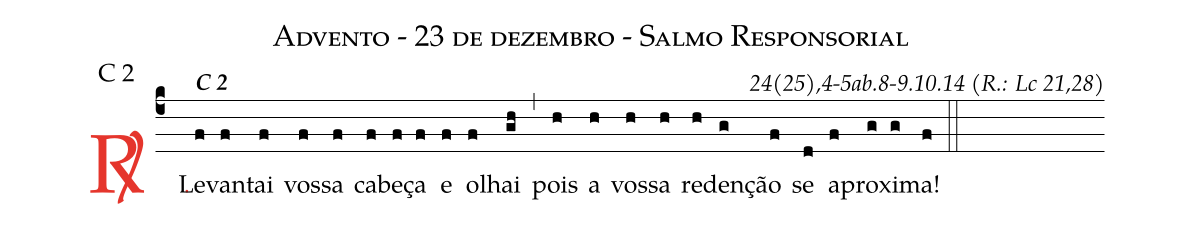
name: Advento - 23 de dezembro - Salmo Responsorial;
mode: C 2;
commentary: 24(25),4-5ab.8-9.10.14 (R.: Lc 21,28);
%%
(c4)

<c><sp>R/</sp>.</c>() Le<alt>\textbf{C 2}</alt>(f)van(f)tai(f) vos(f)sa(f) ca(f)be(f)ça(f) e(f) o(f)lhai(gh) (,) pois(h) a(h) vos(h)sa(h) re(h)den(g)ção(f) se(d) a(f)pro(g)xi(g)ma!(f)

(::)
